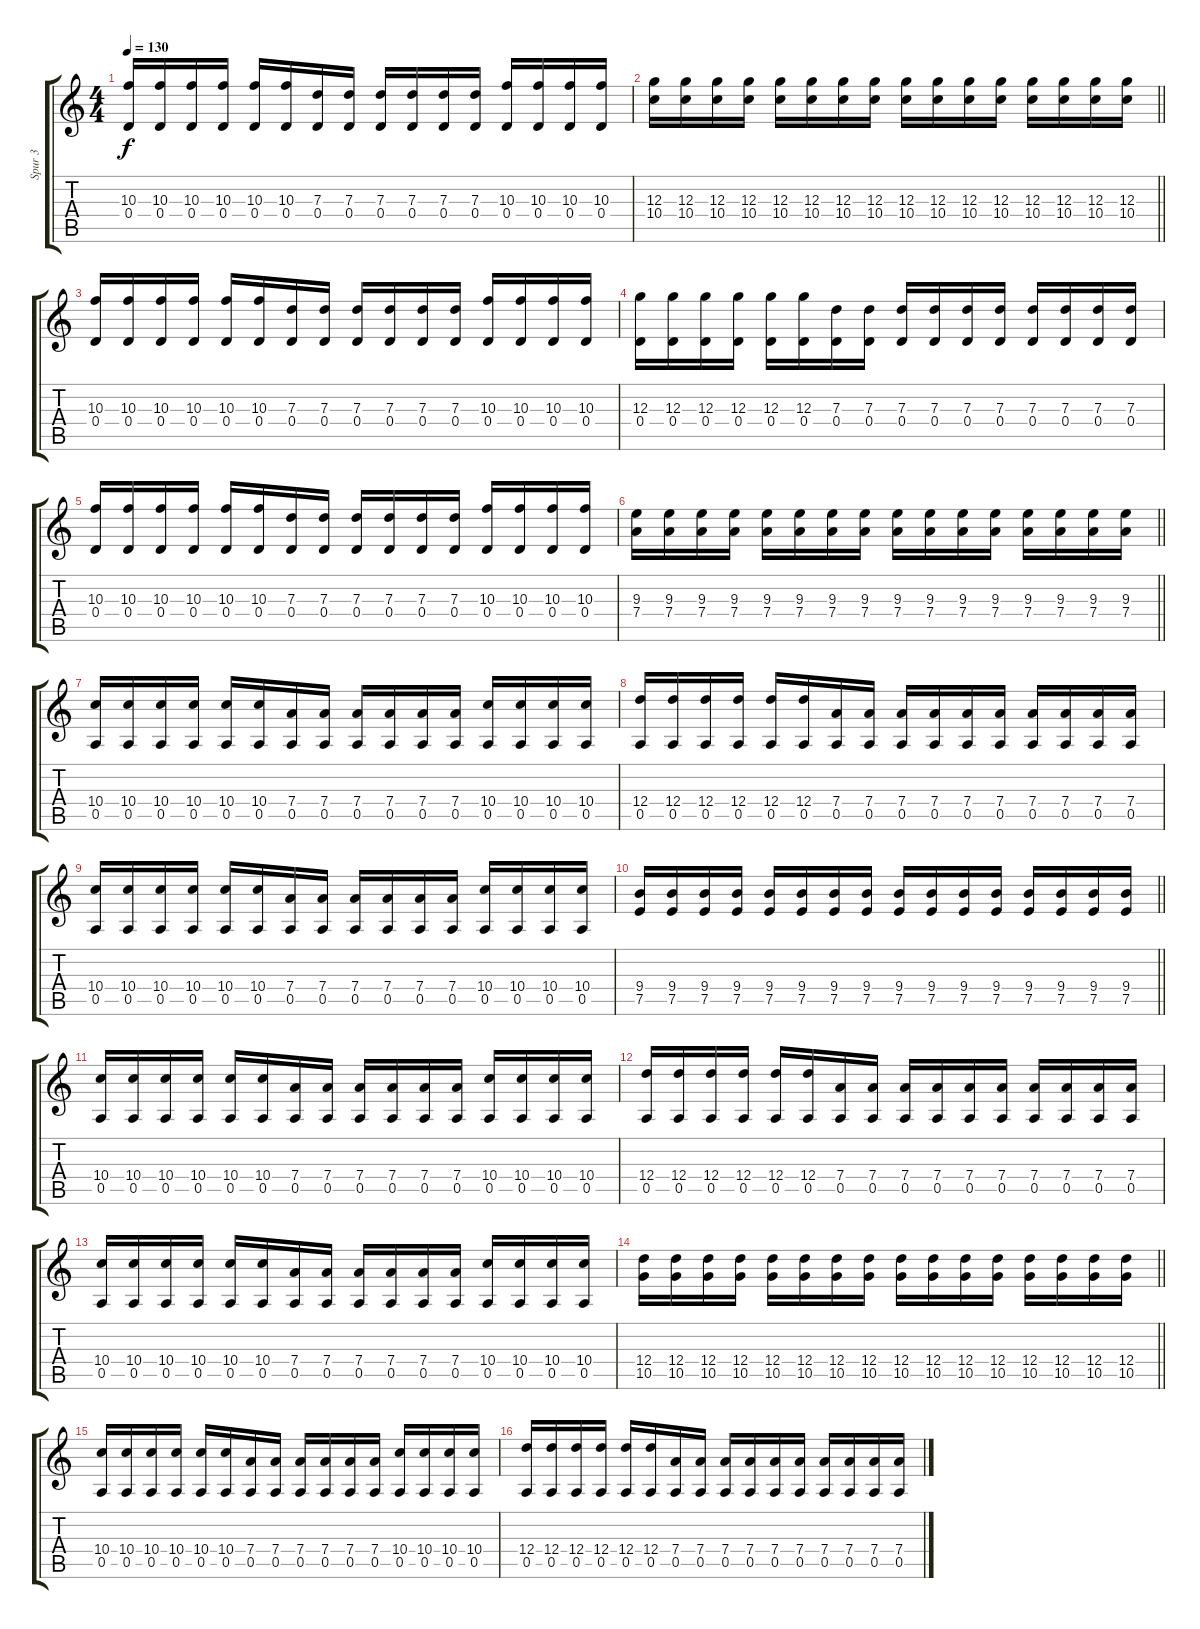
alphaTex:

\track ("Spur 3" "Spur 3") {instrument distortionguitar}
\staff {score tabs}
\tuning (E4 B3 G3 D3 A2 E2) {hide}
\ts (4 4)
\tempo 130
\clef g2
\ks c
(10.3 0.4).16{dy f} (10.3 0.4).16 (10.3 0.4).16 (10.3 0.4).16 (10.3 0.4).16 (10.3 0.4).16 (7.3 0.4).16 (7.3 0.4).16 (7.3 0.4).16 (7.3 0.4).16 (7.3 0.4).16 (7.3 0.4).16 (10.3 0.4).16 (10.3 0.4).16 (10.3 0.4).16 (10.3 0.4).16 |
\barLineRight lightlight
(12.3 10.4).16 (12.3 10.4).16 (12.3 10.4).16 (12.3 10.4).16 (12.3 10.4).16 (12.3 10.4).16 (12.3 10.4).16 (12.3 10.4).16 (12.3 10.4).16 (12.3 10.4).16 (12.3 10.4).16 (12.3 10.4).16 (12.3 10.4).16 (12.3 10.4).16 (12.3 10.4).16 (12.3 10.4).16 |
(10.3 0.4).16 (10.3 0.4).16 (10.3 0.4).16 (10.3 0.4).16 (10.3 0.4).16 (10.3 0.4).16 (7.3 0.4).16 (7.3 0.4).16 (7.3 0.4).16 (7.3 0.4).16 (7.3 0.4).16 (7.3 0.4).16 (10.3 0.4).16 (10.3 0.4).16 (10.3 0.4).16 (10.3 0.4).16 |
(12.3 0.4).16 (12.3 0.4).16 (12.3 0.4).16 (12.3 0.4).16 (12.3 0.4).16 (12.3 0.4).16 (7.3 0.4).16 (7.3 0.4).16 (7.3 0.4).16 (7.3 0.4).16 (7.3 0.4).16 (7.3 0.4).16 (7.3 0.4).16 (7.3 0.4).16 (7.3 0.4).16 (7.3 0.4).16 |
(10.3 0.4).16 (10.3 0.4).16 (10.3 0.4).16 (10.3 0.4).16 (10.3 0.4).16 (10.3 0.4).16 (7.3 0.4).16 (7.3 0.4).16 (7.3 0.4).16 (7.3 0.4).16 (7.3 0.4).16 (7.3 0.4).16 (10.3 0.4).16 (10.3 0.4).16 (10.3 0.4).16 (10.3 0.4).16 |
\barLineRight lightlight
(9.3 7.4).16 (9.3 7.4).16 (9.3 7.4).16 (9.3 7.4).16 (9.3 7.4).16 (9.3 7.4).16 (9.3 7.4).16 (9.3 7.4).16 (9.3 7.4).16 (9.3 7.4).16 (9.3 7.4).16 (9.3 7.4).16 (9.3 7.4).16 (9.3 7.4).16 (9.3 7.4).16 (9.3 7.4).16 |
(10.4 0.5).16 (10.4 0.5).16 (10.4 0.5).16 (10.4 0.5).16 (10.4 0.5).16 (10.4 0.5).16 (7.4 0.5).16 (7.4 0.5).16 (7.4 0.5).16 (7.4 0.5).16 (7.4 0.5).16 (7.4 0.5).16 (10.4 0.5).16 (10.4 0.5).16 (10.4 0.5).16 (10.4 0.5).16 |
(12.4 0.5).16 (12.4 0.5).16 (12.4 0.5).16 (12.4 0.5).16 (12.4 0.5).16 (12.4 0.5).16 (7.4 0.5).16 (7.4 0.5).16 (7.4 0.5).16 (7.4 0.5).16 (7.4 0.5).16 (7.4 0.5).16 (7.4 0.5).16 (7.4 0.5).16 (7.4 0.5).16 (7.4 0.5).16 |
(10.4 0.5).16 (10.4 0.5).16 (10.4 0.5).16 (10.4 0.5).16 (10.4 0.5).16 (10.4 0.5).16 (7.4 0.5).16 (7.4 0.5).16 (7.4 0.5).16 (7.4 0.5).16 (7.4 0.5).16 (7.4 0.5).16 (10.4 0.5).16 (10.4 0.5).16 (10.4 0.5).16 (10.4 0.5).16 |
\barLineRight lightlight
(9.4 7.5).16 (9.4 7.5).16 (9.4 7.5).16 (9.4 7.5).16 (9.4 7.5).16 (9.4 7.5).16 (9.4 7.5).16 (9.4 7.5).16 (9.4 7.5).16 (9.4 7.5).16 (9.4 7.5).16 (9.4 7.5).16 (9.4 7.5).16 (9.4 7.5).16 (9.4 7.5).16 (9.4 7.5).16 |
(10.4 0.5).16 (10.4 0.5).16 (10.4 0.5).16 (10.4 0.5).16 (10.4 0.5).16 (10.4 0.5).16 (7.4 0.5).16 (7.4 0.5).16 (7.4 0.5).16 (7.4 0.5).16 (7.4 0.5).16 (7.4 0.5).16 (10.4 0.5).16 (10.4 0.5).16 (10.4 0.5).16 (10.4 0.5).16 |
(12.4 0.5).16 (12.4 0.5).16 (12.4 0.5).16 (12.4 0.5).16 (12.4 0.5).16 (12.4 0.5).16 (7.4 0.5).16 (7.4 0.5).16 (7.4 0.5).16 (7.4 0.5).16 (7.4 0.5).16 (7.4 0.5).16 (7.4 0.5).16 (7.4 0.5).16 (7.4 0.5).16 (7.4 0.5).16 |
(10.4 0.5).16 (10.4 0.5).16 (10.4 0.5).16 (10.4 0.5).16 (10.4 0.5).16 (10.4 0.5).16 (7.4 0.5).16 (7.4 0.5).16 (7.4 0.5).16 (7.4 0.5).16 (7.4 0.5).16 (7.4 0.5).16 (10.4 0.5).16 (10.4 0.5).16 (10.4 0.5).16 (10.4 0.5).16 |
\barLineRight lightlight
(12.4 10.5).16 (12.4 10.5).16 (12.4 10.5).16 (12.4 10.5).16 (12.4 10.5).16 (12.4 10.5).16 (12.4 10.5).16 (12.4 10.5).16 (12.4 10.5).16 (12.4 10.5).16 (12.4 10.5).16 (12.4 10.5).16 (12.4 10.5).16 (12.4 10.5).16 (12.4 10.5).16 (12.4 10.5).16 |
(10.4 0.5).16 (10.4 0.5).16 (10.4 0.5).16 (10.4 0.5).16 (10.4 0.5).16 (10.4 0.5).16 (7.4 0.5).16 (7.4 0.5).16 (7.4 0.5).16 (7.4 0.5).16 (7.4 0.5).16 (7.4 0.5).16 (10.4 0.5).16 (10.4 0.5).16 (10.4 0.5).16 (10.4 0.5).16 |
(12.4 0.5).16 (12.4 0.5).16 (12.4 0.5).16 (12.4 0.5).16 (12.4 0.5).16 (12.4 0.5).16 (7.4 0.5).16 (7.4 0.5).16 (7.4 0.5).16 (7.4 0.5).16 (7.4 0.5).16 (7.4 0.5).16 (7.4 0.5).16 (7.4 0.5).16 (7.4 0.5).16 (7.4 0.5).16
